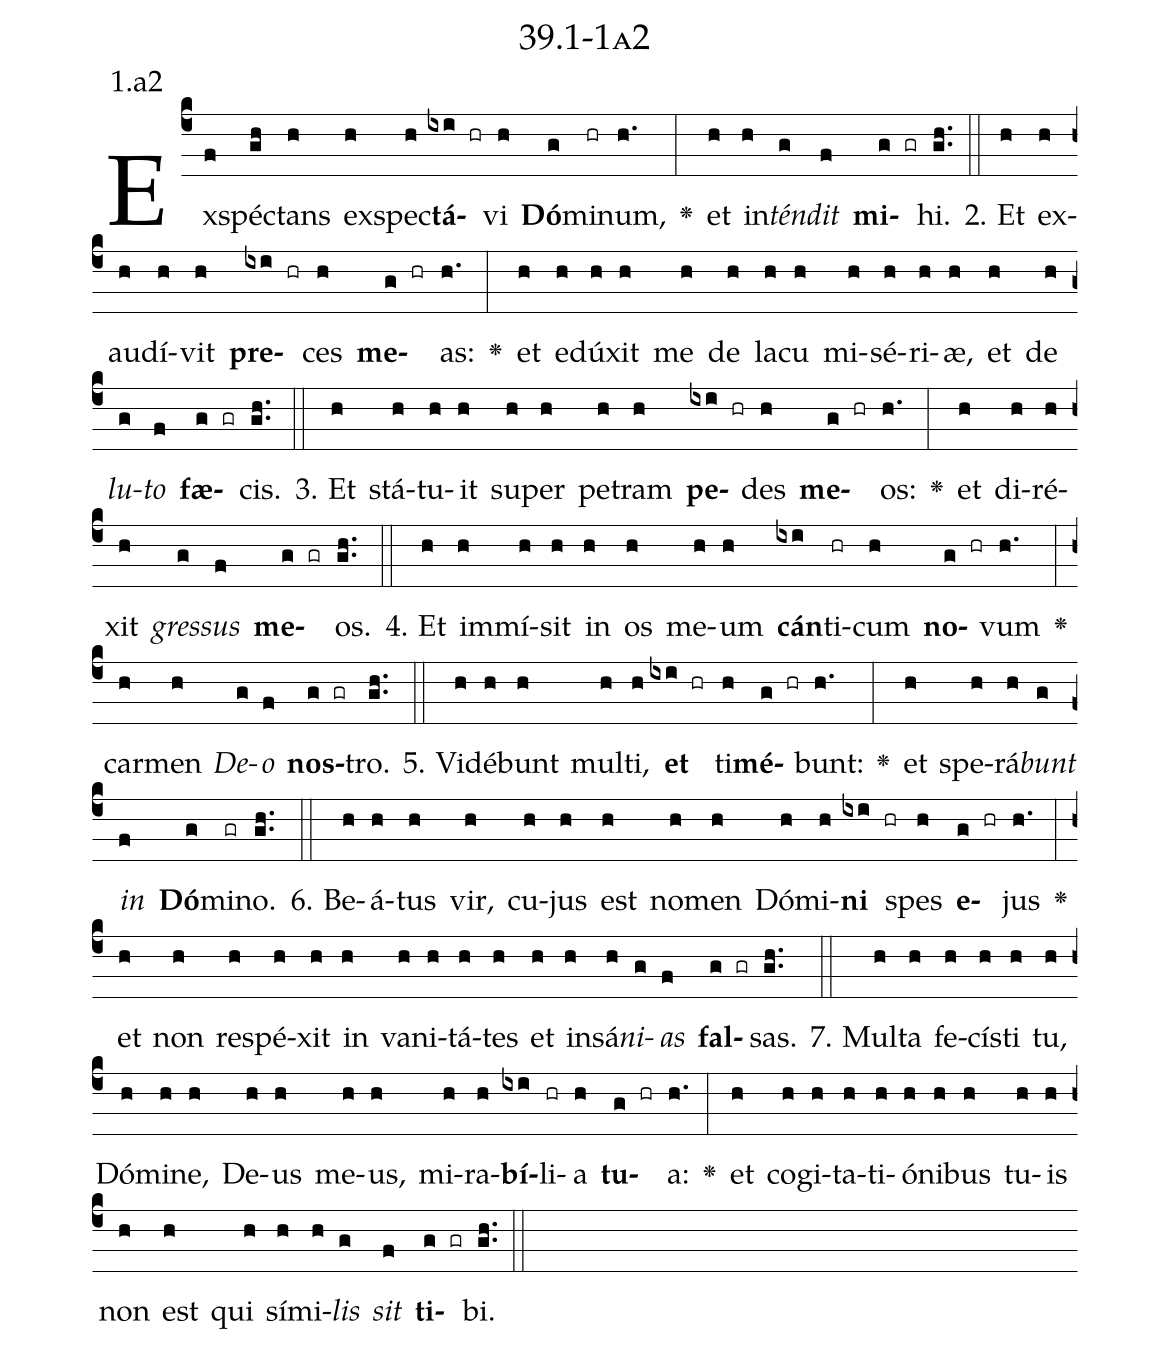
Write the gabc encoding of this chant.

name: 39.1-1a2;
annotation: 1.a2;
%%
(c4)Ex(f)spéc(gh)tans(h) ex(h)spec(h)<b>tá</b>(ixi hr)vi(h) <b>Dó</b>(g)mi(hr)num,(h.) <v>\greheightstar</v>(:) et(h) in(h)<i>tén</i>(g)<i>dit</i>(f) <b>mi</b>(g gr)hi.(gh..) (::)
2. Et(h) ex(h)au(h)dí(h)vit(h) <b>pre</b>(ixi hr)ces(h) <b>me</b>(g hr)as:(h.) <v>\greheightstar</v>(:) et(h) e(h)dú(h)xit(h) me(h) de(h) la(h)cu(h) mi(h)sé(h)ri(h)æ,(h) et(h) de(h) <i>lu</i>(g)<i>to</i>(f) <b>fæ</b>(g gr)cis.(gh..) (::)
3. Et(h) stá(h)tu(h)it(h) su(h)per(h) pe(h)tram(h) <b>pe</b>(ixi hr)des(h) <b>me</b>(g hr)os:(h.) <v>\greheightstar</v>(:) et(h) di(h)ré(h)xit(h) <i>gres</i>(g)<i>sus</i>(f) <b>me</b>(g gr)os.(gh..) (::)
4. Et(h) im(h)mí(h)sit(h) in(h) os(h) me(h)um(h) <b>cán</b>(ixi)ti(hr)cum(h) <b>no</b>(g hr)vum(h.) <v>\greheightstar</v>(:) car(h)men(h) <i>De</i>(g)<i>o</i>(f) <b>nos</b>(g gr)tro.(gh..) (::)
5. Vi(h)dé(h)bunt(h) mul(h)ti,(h) <b>et</b>(ixi hr) ti(h)<b>mé</b>(g hr)bunt:(h.) <v>\greheightstar</v>(:) et(h) spe(h)rá(h)<i>bunt</i>(g) <i>in</i>(f) <b>Dó</b>(g)mi(gr)no.(gh..) (::)
6. Be(h)á(h)tus(h) vir,(h) cu(h)jus(h) est(h) no(h)men(h) Dó(h)mi(h)<b>ni</b>(ixi hr) spes(h) <b>e</b>(g hr)jus(h.) <v>\greheightstar</v>(:) et(h) non(h) re(h)spé(h)xit(h) in(h) va(h)ni(h)tá(h)tes(h) et(h) in(h)sá(h)<i>ni</i>(g)<i>as</i>(f) <b>fal</b>(g gr)sas.(gh..) (::)
7. Mul(h)ta(h) fe(h)cís(h)ti(h) tu,(h) Dó(h)mi(h)ne,(h) De(h)us(h) me(h)us,(h) mi(h)ra(h)<b>bí</b>(ixi)li(hr)a(h) <b>tu</b>(g hr)a:(h.) <v>\greheightstar</v>(:) et(h) co(h)gi(h)ta(h)ti(h)ó(h)ni(h)bus(h) tu(h)is(h) non(h) est(h) qui(h) sí(h)mi(h)<i>lis</i>(g) <i>sit</i>(f) <b>ti</b>(g gr)bi.(gh..) (::)
